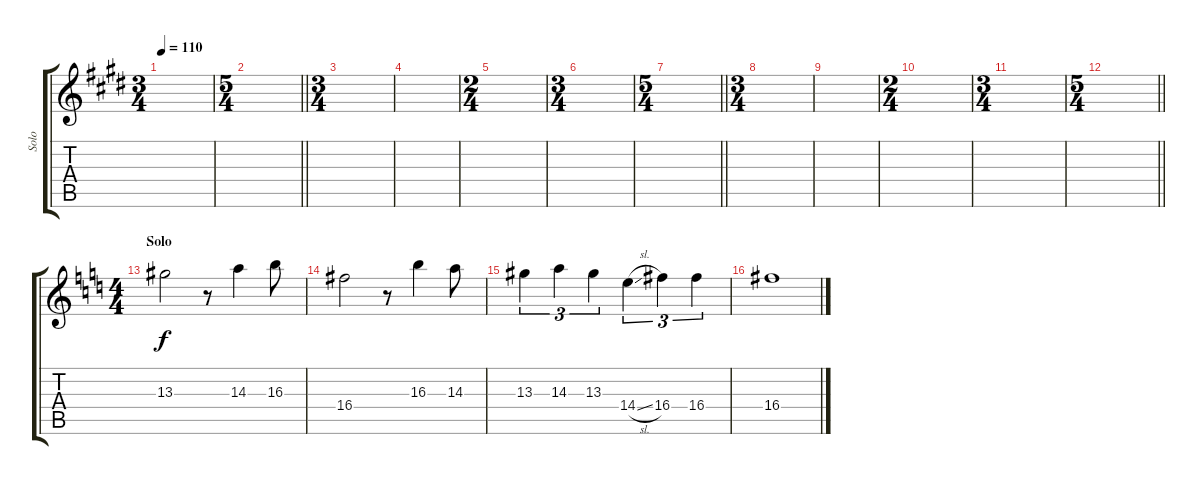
\track ("Solo" "Solo") {instrument distortionguitar}
\staff {score tabs}
\tuning (E4 B3 G3 D3 A2 E2) {hide}
\ts (3 4)
\tempo 110
\clef g2
\ks c#minor
|
\ts (5 4)
\barLineRight lightlight
|
\ts (3 4)
|
|
\ts (2 4)
|
\ts (3 4)
|
\ts (5 4)
\barLineRight lightlight
|
\ts (3 4)
|
|
\ts (2 4)
|
\ts (3 4)
|
\ts (5 4)
\barLineRight lightlight
|
\ts (4 4)
\section ("" "Solo")
\ks c
13.3.2 r.8 14.3.4 16.3.8 |
16.4.2 r.8 16.3.4 14.3.8 |
13.3.4{tu (3 2)} 14.3.4{tu (3 2)} 13.3.4{tu (3 2)} 14.4{sl}.4{tu (3 2)} 16.4.4{tu (3 2)} 16.4.4{tu (3 2)} |
16.4.1
